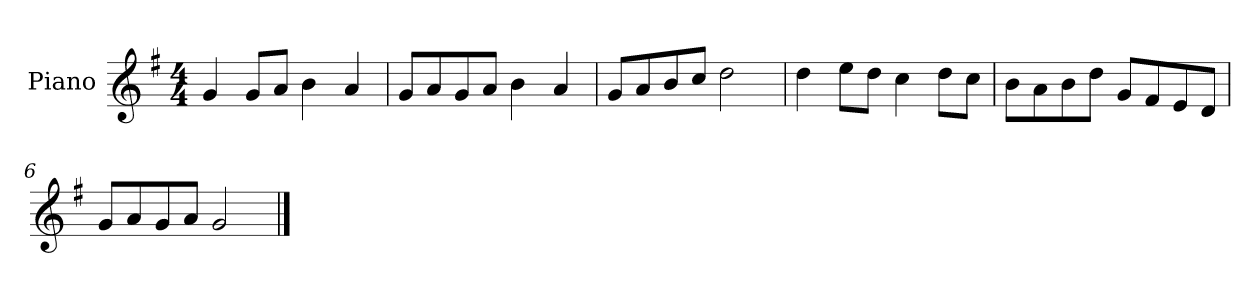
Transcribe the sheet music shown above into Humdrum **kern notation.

**kern
*part1
*staff1
*I"Piano
*I'P-no
*clefG2
*k[f#]
*M4/4
*MM90
=1
4g/
8g/L
8a/J
4b\
4a/
=2
8g/L
8a/
8g/
8a/J
4b\
4a/
=3
8g/L
8a/
8b/
8cc/J
2dd\
=4
4dd\
8ee\L
8dd\J
4cc\
8dd\L
8cc\J
=5
8b\L
8a\
8b\
8dd\J
8g/L
8f#/
8e/
8d/J
=6
8g/L
8a/
8g/
8a/J
2g/
==
*-
